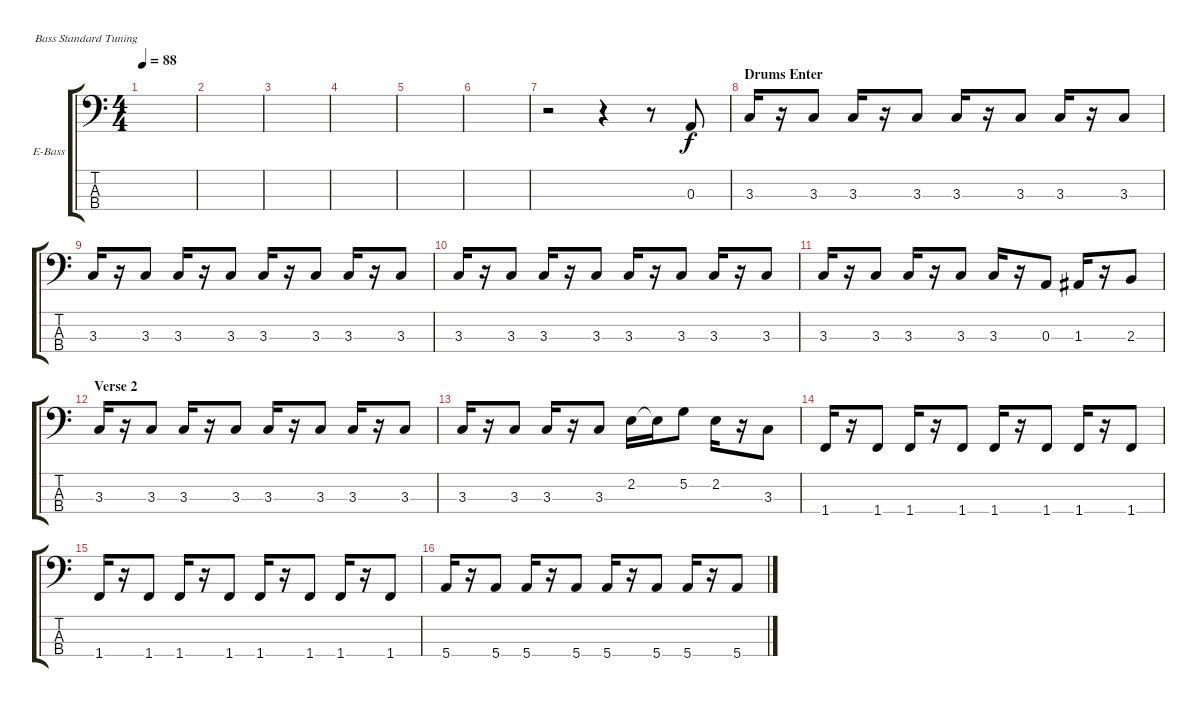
\bracketExtendMode groupsimilarinstruments
\firstSystemTrackNameOrientation horizontal
\otherSystemsTrackNameOrientation horizontal
\track ("Bass" "E-Bass") {instrument electricbassfinger}
\staff {score tabs}
\tuning (G2 D2 A1 E1)
\ts (4 4)
\tempo 88
\clef f4
\ks c
|
|
|
|
|
|
r.2 r.4 r.8 0.3.8 |
\section ("" "Drums Enter")
3.3.16 r.16 3.3.8 3.3.16 r.16 3.3.8 3.3.16 r.16 3.3.8 3.3.16 r.16 3.3.8 |
3.3.16 r.16 3.3.8 3.3.16 r.16 3.3.8 3.3.16 r.16 3.3.8 3.3.16 r.16 3.3.8 |
3.3.16 r.16 3.3.8 3.3.16 r.16 3.3.8 3.3.16 r.16 3.3.8 3.3.16 r.16 3.3.8 |
3.3.16 r.16 3.3.8 3.3.16 r.16 3.3.8 3.3.16 r.16 0.3.8 1.3.16 r.16 2.3.8 |
\section ("" "Verse 2")
3.3.16 r.16 3.3.8 3.3.16 r.16 3.3.8 3.3.16 r.16 3.3.8 3.3.16 r.16 3.3.8 |
3.3.16 r.16 3.3.8 3.3.16 r.16 3.3.8 2.2.16 2.2{t}.16 5.2.8 2.2.16 r.16 3.3.8 |
1.4.16 r.16 1.4.8 1.4.16 r.16 1.4.8 1.4.16 r.16 1.4.8 1.4.16 r.16 1.4.8 |
1.4.16 r.16 1.4.8 1.4.16 r.16 1.4.8 1.4.16 r.16 1.4.8 1.4.16 r.16 1.4.8 |
5.4.16 r.16 5.4.8 5.4.16 r.16 5.4.8 5.4.16 r.16 5.4.8 5.4.16 r.16 5.4.8
